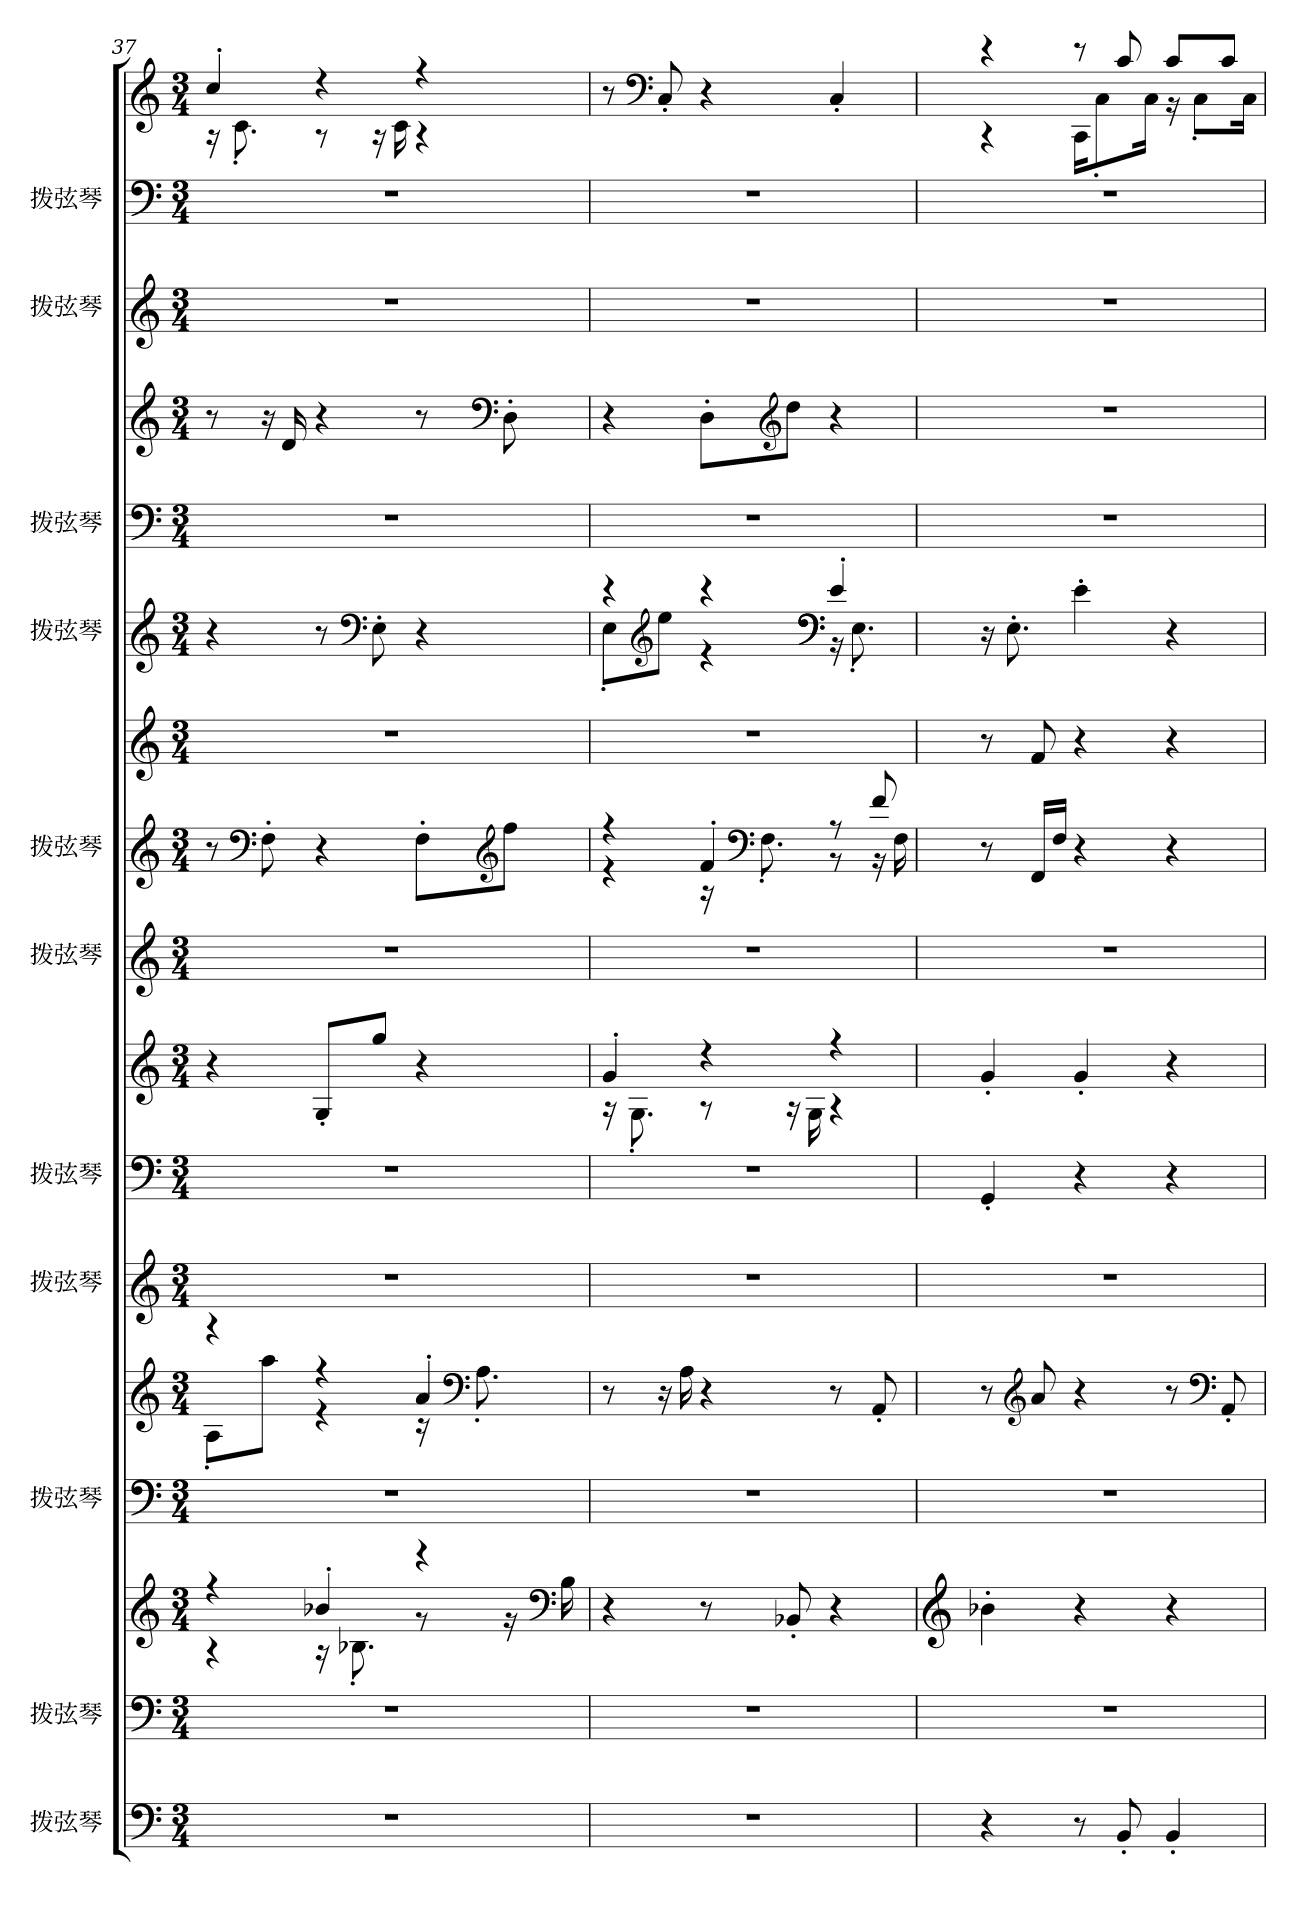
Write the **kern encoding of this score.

**kern	**kern	**kern	**kern	**kern	**kern	**kern	**kern	**kern	**kern	**kern	**kern	**kern	**kern	**kern	**kern	**kern
*part11	*part10	*part10	*part9	*part9	*part8	*part7	*part7	*part6	*part5	*part5	*part4	*part3	*part3	*part2	*part1	*part1
*staff17	*staff16	*staff15	*staff14	*staff13	*staff12	*staff11	*staff10	*staff9	*staff8	*staff7	*staff6	*staff5	*staff4	*staff3	*staff2	*staff1
*I"拨弦琴	*I"拨弦琴	*	*I"拨弦琴	*	*I"拨弦琴	*I"拨弦琴	*	*I"拨弦琴	*I"拨弦琴	*	*I"拨弦琴	*I"拨弦琴	*	*I"拨弦琴	*I"拨弦琴	*
!!LO:PB:g=z
*clefF4	*clefF4	*clefG2	*clefF4	*clefG2	*clefG2	*clefF4	*clefG2	*clefG2	*clefG2	*clefG2	*clefG2	*clefF4	*clefG2	*clefG2	*clefF4	*clefG2
*k[]	*k[]	*k[]	*k[]	*k[]	*k[]	*k[]	*k[]	*k[]	*k[]	*k[]	*k[]	*k[]	*k[]	*k[]	*k[]	*k[]
*M3/4	*M3/4	*M3/4	*M3/4	*M3/4	*M3/4	*M3/4	*M3/4	*M3/4	*M3/4	*M3/4	*M3/4	*M3/4	*M3/4	*M3/4	*M3/4	*M3/4
=37	=37	=37	=37	=37	=37	=37	=37	=37	=37	=37	=37	=37	=37	=37	=37	=37
*	*	*^	*	*^	*	*	*	*	*	*	*	*	*	*	*	*^
2.r	2.r	4r	4r	2.r	4r	8A'\L	2.r	2.r	4r	2.r	8r	2.r	4r	2.r	8r	2.r	2.r	4cc'/	16r
.	.	.	.	.	.	.	.	.	.	.	.	.	.	.	.	.	.	.	8.c'\
*	*	*	*	*	*	*	*	*	*	*	*clefF4	*	*	*	*	*	*	*	*
.	.	.	.	.	.	8aa\J	.	.	.	.	8F'\	.	.	.	16r	.	.	.	.
.	.	.	.	.	.	.	.	.	.	.	.	.	.	.	16d/	.	.	.	.
.	.	4b-X'/	16r	.	4r	4r	.	.	8G'/L	.	4r	.	8r	.	4r	.	.	4r	8r
.	.	.	8.B-X'\	.	.	.	.	.	.	.	.	.	.	.	.	.	.	.	.
*	*	*	*	*	*	*	*	*	*	*	*	*	*clefF4	*	*	*	*	*	*
.	.	.	.	.	.	.	.	.	8gg/J	.	.	.	8E'\	.	.	.	.	.	16r
.	.	.	.	.	.	.	.	.	.	.	.	.	.	.	.	.	.	.	16c\
.	.	4r	8r	.	4a'/	16r	.	.	4r	.	8F'\L	.	4r	.	8r	.	.	4r	4r
*	*	*	*	*	*clefF4	*	*	*	*	*	*	*	*	*	*	*	*	*	*
.	.	.	.	.	.	8.A'\	.	.	.	.	.	.	.	.	.	.	.	.	.
*	*	*	*	*	*	*	*	*	*	*	*clefG2	*	*	*	*clefF4	*	*	*	*
.	.	.	16r	.	.	.	.	.	.	.	8ff\J	.	.	.	8D'\	.	.	.	.
*	*	*clefF4	*	*	*	*	*	*	*	*	*	*	*	*	*	*	*	*	*
.	.	.	16B-\	.	.	.	.	.	.	.	.	.	.	.	.	.	.	.	.
*	*	*v	*v	*	*v	*v	*	*	*	*	*	*	*	*	*	*	*	*v	*v
=38	=38	=38	=38	=38	=38	=38	=38	=38	=38	=38	=38	=38	=38	=38	=38	=38
*	*	*	*	*	*	*	*^	*	*^	*	*^	*	*	*	*	*
2.r	2.r	4r	2.r	8r	2.r	2.r	4g'/	16r	2.r	4r	4r	2.r	4r	8E'\L	2.r	4r	2.r	2.r	8r
.	.	.	.	.	.	.	.	8.G'\	.	.	.	.	.	.	.	.	.	.	.
*	*	*	*	*	*	*	*	*	*	*	*	*	*clefG2	*	*	*	*	*	*clefF4
.	.	.	.	16r	.	.	.	.	.	.	.	.	.	8ee\J	.	.	.	.	8C'/
.	.	.	.	16A\	.	.	.	.	.	.	.	.	.	.	.	.	.	.	.
.	.	8r	.	4r	.	.	4r	8r	.	4f'/	16r	.	4r	4r	.	8D'\L	.	.	4r
*	*	*	*	*	*	*	*	*	*	*clefF4	*	*	*	*	*	*	*	*	*
.	.	.	.	.	.	.	.	.	.	.	8.F'\	.	.	.	.	.	.	.	.
*	*	*	*	*	*	*	*	*	*	*	*	*	*	*	*	*clefG2	*	*	*
.	.	8BB-X'/	.	.	.	.	.	16r	.	.	.	.	.	.	.	8dd\J	.	.	.
.	.	.	.	.	.	.	.	16G\	.	.	.	.	.	.	.	.	.	.	.
*	*	*	*	*	*	*	*	*	*	*	*	*	*clefF4	*	*	*	*	*	*
.	.	4r	.	8r	.	.	4r	4r	.	8r	8r	.	4e'/	16r	.	4r	.	.	4C'/
.	.	.	.	.	.	.	.	.	.	.	.	.	.	8.E'\	.	.	.	.	.
.	.	.	.	8AA'/	.	.	.	.	.	8f/	16r	.	.	.	.	.	.	.	.
.	.	.	.	.	.	.	.	.	.	.	16F\	.	.	.	.	.	.	.	.
*	*	*	*	*	*	*	*v	*v	*	*v	*v	*	*v	*v	*	*	*	*	*
!!LO:PB:g=z
=39	=39	=39	=39	=39	=39	=39	=39	=39	=39	=39	=39	=39	=39	=39	=39	=39
*	*	*clefG2	*	*	*	*	*	*	*	*	*	*	*	*	*	*
*	*	*	*	*	*	*	*	*	*	*	*	*	*	*	*	*^
4r	2.r	4b-X'\	2.r	8r	2.r	4GG'/	4g'/	2.r	8r	8r	16r	2.r	2.r	2.r	2.r	4r	4r
.	.	.	.	.	.	.	.	.	.	.	8.E'\	.	.	.	.	.	.
*	*	*	*	*clefG2	*	*	*	*	*	*	*	*	*	*	*	*	*
.	.	.	.	8a/	.	.	.	.	16FF/LL	8f/	.	.	.	.	.	.	.
.	.	.	.	.	.	.	.	.	16F/JJ	.	.	.	.	.	.	.	.
8r	.	4r	.	4r	.	4r	4g'/	.	4r	4r	4e'\	.	.	.	.	8r	16CC\KL
.	.	.	.	.	.	.	.	.	.	.	.	.	.	.	.	.	8C'\
8BB'/	.	.	.	.	.	.	.	.	.	.	.	.	.	.	.	8c/	.
.	.	.	.	.	.	.	.	.	.	.	.	.	.	.	.	.	16C\Jk
4BB'/	.	4r	.	8r	.	4r	4r	.	4r	4r	4r	.	.	.	.	8c/L	16r
.	.	.	.	.	.	.	.	.	.	.	.	.	.	.	.	.	8C'\L
*	*	*	*	*clefF4	*	*	*	*	*	*	*	*	*	*	*	*	*
.	.	.	.	8AA'/	.	.	.	.	.	.	.	.	.	.	.	8c/J	.
.	.	.	.	.	.	.	.	.	.	.	.	.	.	.	.	.	16C\Jk
*	*	*	*	*	*	*	*	*	*	*	*	*	*	*	*	*v	*v
=	=	=	=	=	=	=	=	=	=	=	=	=	=	=	=	=
*-	*-	*-	*-	*-	*-	*-	*-	*-	*-	*-	*-	*-	*-	*-	*-	*-
